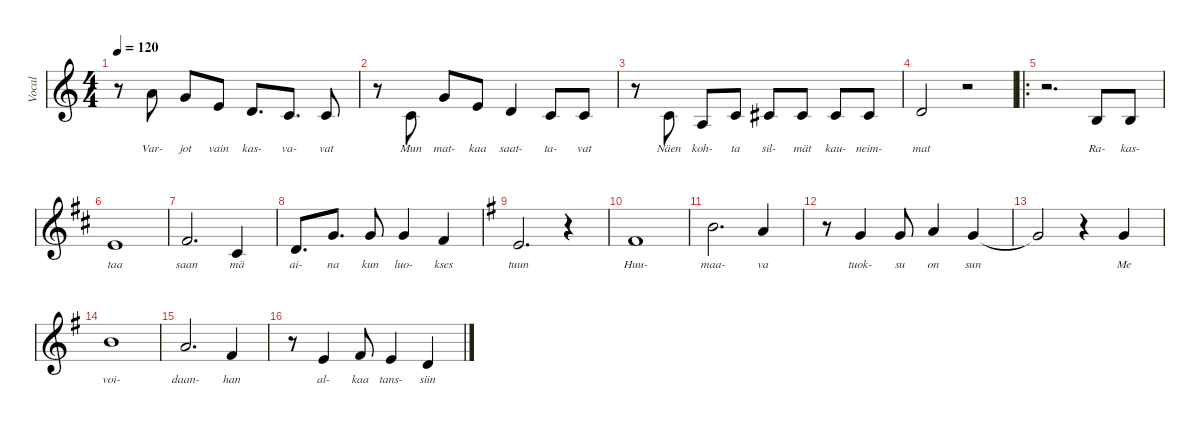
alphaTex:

\defaultSystemsLayout 4
\hideDynamics
\bracketExtendMode nobrackets
\track ("Vocal" "Vocal") {instrument lead6voice}
\staff {score}
\tuning (E4 B3 G3 D3 A2 E2)
\ts (4 4)
\tempo 120
\clef g2
\ks c
r.8{dy mp beam Down} 14.3.8{lyrics (0 "Var-") lyrics (1 "") lyrics (2 "") lyrics (3 "") lyrics (4 "") beam Up} 12.3.8{lyrics (0 "jot") lyrics (1 "") lyrics (2 "") lyrics (3 "") lyrics (4 "") beam Up} 14.4.8{lyrics (0 "vain") lyrics (1 "") lyrics (2 "") lyrics (3 "") lyrics (4 "") beam Up} 12.4.8{d lyrics (0 "kas-") lyrics (1 "") lyrics (2 "") lyrics (3 "") lyrics (4 "") beam Up} 15.5.8{d lyrics (0 "va-") lyrics (1 "") lyrics (2 "") lyrics (3 "") lyrics (4 "") beam Up} 15.5.8{lyrics (0 "vat") lyrics (1 "") lyrics (2 "") lyrics (3 "") lyrics (4 "") beam Up} |
r.8{beam Down} 15.5.8{lyrics (0 "Mun") lyrics (1 "") lyrics (2 "") lyrics (3 "") lyrics (4 "") dy mf beam Up} 12.3.8{lyrics (0 "mat-") lyrics (1 "") lyrics (2 "") lyrics (3 "") lyrics (4 "") dy mp beam Up} 14.4.8{lyrics (0 "kaa") lyrics (1 "") lyrics (2 "") lyrics (3 "") lyrics (4 "") beam Up} 12.4.4{lyrics (0 "saat-") lyrics (1 "") lyrics (2 "") lyrics (3 "") lyrics (4 "") beam Up} 15.5.8{lyrics (0 "ta-") lyrics (1 "") lyrics (2 "") lyrics (3 "") lyrics (4 "") beam Up} 15.5.8{lyrics (0 "vat") lyrics (1 "") lyrics (2 "") lyrics (3 "") lyrics (4 "") beam Up} |
r.8{beam Down} 15.5.8{lyrics (0 "Näen") lyrics (1 "") lyrics (2 "") lyrics (3 "") lyrics (4 "") beam Up} 12.5.8{lyrics (0 "koh-") lyrics (1 "") lyrics (2 "") lyrics (3 "") lyrics (4 "") beam Up} 15.5.8{lyrics (0 "ta") lyrics (1 "") lyrics (2 "") lyrics (3 "") lyrics (4 "") beam Up} 16.5{acc #}.8{lyrics (0 "sil-") lyrics (1 "") lyrics (2 "") lyrics (3 "") lyrics (4 "") beam Up} 16.5{acc #}.8{lyrics (0 "mät") lyrics (1 "") lyrics (2 "") lyrics (3 "") lyrics (4 "") beam Up} 16.5{acc #}.8{lyrics (0 "kau-") lyrics (1 "") lyrics (2 "") lyrics (3 "") lyrics (4 "") beam Up} 16.5{acc #}.8{lyrics (0 "neim-") lyrics (1 "") lyrics (2 "") lyrics (3 "") lyrics (4 "") beam Up} |
12.4.2{lyrics (0 "mat") lyrics (1 "") lyrics (2 "") lyrics (3 "") lyrics (4 "") beam Up} r.2{beam Down} |
\ro
r.2{d beam Down} 14.5.8{lyrics (0 "Ra-") lyrics (1 "") lyrics (2 "") lyrics (3 "") lyrics (4 "") beam Up} 14.5.8{lyrics (0 "kas-") lyrics (1 "") lyrics (2 "") lyrics (3 "") lyrics (4 "") beam Up} |
\ks d
14.4{acc forcenatural}.1{lyrics (0 "taa") lyrics (1 "") lyrics (2 "") lyrics (3 "") lyrics (4 "") beam Up} |
16.4{acc #}.2{d lyrics (0 "saan") lyrics (1 "") lyrics (2 "") lyrics (3 "") lyrics (4 "") beam Up} 16.5{acc #}.4{lyrics (0 "mä") lyrics (1 "") lyrics (2 "") lyrics (3 "") lyrics (4 "") beam Up} |
12.4{acc forcenatural}.8{d lyrics (0 "ai-") lyrics (1 "") lyrics (2 "") lyrics (3 "") lyrics (4 "") beam Up} 12.3{acc forcenatural}.8{d lyrics (0 "na") lyrics (1 "") lyrics (2 "") lyrics (3 "") lyrics (4 "") beam Up} 12.3{acc forcenatural}.8{lyrics (0 "kun") lyrics (1 "") lyrics (2 "") lyrics (3 "") lyrics (4 "") beam Up} 12.3{acc forcenatural}.4{lyrics (0 "luo-") lyrics (1 "") lyrics (2 "") lyrics (3 "") lyrics (4 "") beam Up} 16.4{acc #}.4{lyrics (0 "kses") lyrics (1 "") lyrics (2 "") lyrics (3 "") lyrics (4 "") beam Up} |
\ks g
14.4{acc forcenatural}.2{d lyrics (0 "tuun") lyrics (1 "") lyrics (2 "") lyrics (3 "") lyrics (4 "") beam Up} r.4{beam Down} |
16.4{acc #}.1{lyrics (0 "Huu-") lyrics (1 "") lyrics (2 "") lyrics (3 "") lyrics (4 "") beam Up} |
12.2{acc forcenatural}.2{d lyrics (0 "maa-") lyrics (1 "") lyrics (2 "") lyrics (3 "") lyrics (4 "") beam Down} 14.3{acc forcenatural}.4{lyrics (0 "va") lyrics (1 "") lyrics (2 "") lyrics (3 "") lyrics (4 "") beam Up} |
r.8{beam Down} 12.3{acc forcenatural}.4{lyrics (0 "tuok-") lyrics (1 "") lyrics (2 "") lyrics (3 "") lyrics (4 "") beam Up} 12.3{acc forcenatural}.8{lyrics (0 "su") lyrics (1 "") lyrics (2 "") lyrics (3 "") lyrics (4 "") beam Up} 14.3{acc forcenatural}.4{lyrics (0 "on") lyrics (1 "") lyrics (2 "") lyrics (3 "") lyrics (4 "") beam Up} 12.3{acc forcenatural}.4{lyrics (0 "sun") lyrics (1 "") lyrics (2 "") lyrics (3 "") lyrics (4 "") beam Up} |
12.3{t acc forcenatural}.2{beam Up} r.4{beam Down} 12.3{acc forcenatural}.4{lyrics (0 "Me") lyrics (1 "") lyrics (2 "") lyrics (3 "") lyrics (4 "") beam Up} |
12.2{acc forcenatural}.1{lyrics (0 "voi-") lyrics (1 "") lyrics (2 "") lyrics (3 "") lyrics (4 "") beam Down} |
14.3{acc forcenatural}.2{d lyrics (0 "daan-") lyrics (1 "") lyrics (2 "") lyrics (3 "") lyrics (4 "") beam Up} 16.4{acc #}.4{lyrics (0 "han") lyrics (1 "") lyrics (2 "") lyrics (3 "") lyrics (4 "") beam Up} |
r.8{beam Down} 14.4{acc forcenatural}.4{lyrics (0 "al-") lyrics (1 "") lyrics (2 "") lyrics (3 "") lyrics (4 "") beam Up} 16.4{acc #}.8{lyrics (0 "kaa") lyrics (1 "") lyrics (2 "") lyrics (3 "") lyrics (4 "") beam Up} 14.4{acc forcenatural}.4{lyrics (0 "tans-") lyrics (1 "") lyrics (2 "") lyrics (3 "") lyrics (4 "") beam Up} 12.4{acc forcenatural}.4{lyrics (0 "siin") lyrics (1 "") lyrics (2 "") lyrics (3 "") lyrics (4 "") beam Up}
